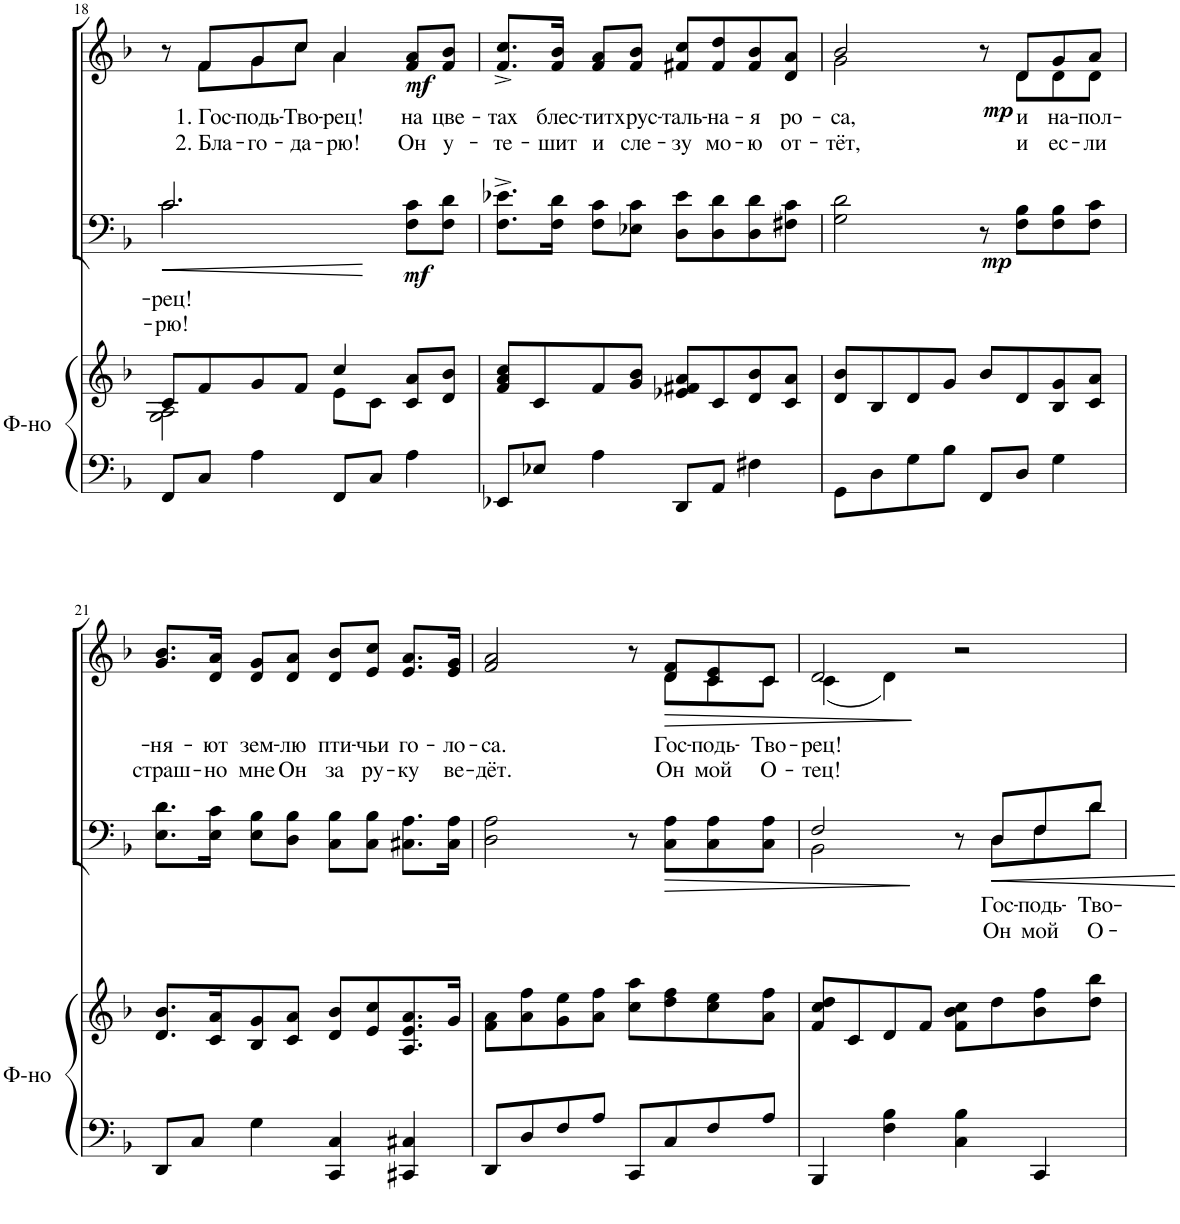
**kern	**kern	**kern	**text	**text	**text	**dynam	**kern	**text	**text	**text	**dynam
*part3	*part3	*part2	*part2	*part2	*part2	*part2	*part1	*part1	*part1	*part1	*part1
*staff4	*staff3	*staff2	*staff2	*staff2	*staff2	*staff2	*staff1	*staff1	*staff1	*staff1	*staff1
*I"Ф-но	*	*I"Бас	*	*	*	*	*I"Сопрано	*	*	*	*
!!LO:PB:g=z
*clefF4	*clefG2	*clefF4	*	*	*	*	*clefG2	*	*	*	*
*k[b-]	*k[b-]	*k[b-]	*	*	*	*	*k[b-]	*	*	*	*
*M4/4	*M4/4	*M4/4	*	*	*	*	*M4/4	*	*	*	*
=18	=18	=18	=18	=18	=18	=18	=18	=18	=18	=18	=18
*	*^	*	*	*	*	*	*	*	*	*	*
!	!	!	!	!	!LO:LY:b	!LO:LY:b	!LO:HP:b	!	!	!	!	!
*	*	*	*^	*	*	*	*	*^	*	*	*	*
8FF/L	8c/L	2G\ 2A\	2.c/	2.c\	.	-рец!	-рю!	<	8r	8ryy	.	.	.	.
!	!	!	!	!	!	!	!	!	!	!	!	!LO:LY:b	!LO:LY:b	!
8C/J	8f/	.	.	.	.	.	.	.	8f/L	8f\L	.	1. Гос-	2. Бла-	.
!	!	!	!	!	!	!	!	!	!	!	!	!LO:LY:b	!LO:LY:b	!
4A\	8g/	.	.	.	.	.	.	.	8g/	8g\	.	-подь-	-го-	.
!	!	!	!	!	!	!	!	!	!	!	!	!LO:LY:b	!LO:LY:b	!
.	8f/J	.	.	.	.	.	.	.	8cc/J	8cc\J	.	-Тво-	-да-	.
!	!	!	!	!	!	!	!	!	!	!	!	!LO:LY:b	!LO:LY:b	!
8FF/L	4cc/	8e\L	.	.	.	.	.	.	4a/	4a\	.	-рец!	-рю!	.
8C/J	.	8c\J	.	.	.	.	.	.	.	.	.	.	.	.
!	!	!	!	!	!	!	!	!LO:DY:b	!	!	!	!LO:LY:b	!LO:LY:b	!LO:DY:b
4A\	8c/ 8a/L	4ryy	8F\ 8c\L	4ryy	.	.	.	mf	8f/ 8a/L	4ryy	.	на	Он	mf
!	!	!	!	!	!	!	!	!	!	!	!	!LO:LY:b	!LO:LY:b	!
.	8d/ 8b-/J	.	8F\ 8d\J	.	.	.	.	[	8f/ 8b-/J	.	.	цве-	у-	.
*	*v	*v	*	*	*	*	*	*	*v	*v	*	*	*	*
*	*	*v	*v	*	*	*	*	*	*	*	*	*
=19	=19	=19	=19	=19	=19	=19	=19	=19	=19	=19	=19
!	!	!	!	!	!	!	!	!	!LO:LY:b	!LO:LY:b	!
8EE-X/L	8f/ 8a/ 8cc/L	8.F\^ 8.e-X\^L	.	.	.	.	8.f/^ 8.cc/^L	.	-тах	-те-	.
8E-X/J	8c/	.	.	.	.	.	.	.	.	.	.
!	!	!	!	!	!	!	!	!	!LO:LY:b	!LO:LY:b	!
.	.	16F\ 16d\Jk	.	.	.	.	16f/ 16b-/Jk	.	блес-	-шит	.
!	!	!	!	!	!	!	!	!	!LO:LY:b	!LO:LY:b	!
4A\	8f/	8F\ 8c\L	.	.	.	.	8f/ 8a/L	.	-тит	и	.
!	!	!	!	!	!	!	!	!	!LO:LY:b	!LO:LY:b	!
.	8g/ 8b-/J	8E-X\ 8c\J	.	.	.	.	8f/ 8b-/J	.	хрус-	сле-	.
!	!	!	!	!	!	!	!	!	!LO:LY:b	!LO:LY:b	!
8DD/L	8e-X/ 8f#X/ 8a/L	8D\ 8e-\L	.	.	.	.	8f#X/ 8cc/L	.	-таль-	-зу	.
!	!	!	!	!	!	!	!	!	!LO:LY:b	!LO:LY:b	!
8AA/J	8c/	8D\ 8d\	.	.	.	.	8f#/ 8dd/	.	-на-	мо-	.
!	!	!	!	!	!	!	!	!	!LO:LY:b	!LO:LY:b	!
4F#X\	8d/ 8b-/	8D\ 8d\	.	.	.	.	8f#/ 8b-/	.	-я	-ю	.
!	!	!	!	!	!	!	!	!	!LO:LY:b	!LO:LY:b	!
.	8c/ 8a/J	8F#X\ 8c\J	.	.	.	.	8d/ 8a/J	.	ро-	от-	.
=20	=20	=20	=20	=20	=20	=20	=20	=20	=20	=20	=20
!	!	!	!	!	!	!	!	!	!LO:LY:b	!LO:LY:b	!
*	*	*	*	*	*	*	*^	*	*	*	*
8GG\L	8d/ 8b-/L	2G\ 2d\	.	.	.	.	2b-/	2g\	.	-са,	-тёт,	.
8D\	8B-/	.	.	.	.	.	.	.	.	.	.	.
8G\	8d/	.	.	.	.	.	.	.	.	.	.	.
8B-\J	8g/J	.	.	.	.	.	.	.	.	.	.	.
!	!	!	!	!	!	!LO:DY:b	!	!	!	!	!	!LO:DY:b
8FF/L	8b-/L	8r	.	.	.	mp	8r	8ryy	.	.	.	mp
!	!	!	!	!	!	!	!	!	!	!LO:LY:b	!LO:LY:b	!
8D/J	8d/	8F\ 8B-\L	.	.	.	.	8d/L	8d\L	.	и	и	.
!	!	!	!	!	!	!	!	!	!	!LO:LY:b	!LO:LY:b	!
4G\	8B-/ 8g/	8F\ 8B-\	.	.	.	.	8g/	8d\	.	на-	ес-	.
!	!	!	!	!	!	!	!	!	!	!LO:LY:b	!LO:LY:b	!
.	8c/ 8a/J	8F\ 8c\J	.	.	.	.	8a/J	8d\J	.	-пол-	-ли	.
!!LO:LB:g=z
=21	=21	=21	=21	=21	=21	=21	=21	=21	=21	=21	=21	=21
!	!	!	!	!	!	!	!	!	!	!LO:LY:b	!LO:LY:b	!
*	*	*	*	*	*	*	*v	*v	*	*	*	*
8DD/L	8.d/ 8.b-/L	8.E\ 8.d\L	.	.	.	.	8.g/ 8.b-/L	.	-ня-	страш-	.
8C/J	.	.	.	.	.	.	.	.	.	.	.
!	!	!	!	!	!	!	!	!	!LO:LY:b	!LO:LY:b	!
.	16c/ 16a/K	16E\ 16c\Jk	.	.	.	.	16d/ 16a/Jk	.	-ют	-но	.
!	!	!	!	!	!	!	!	!	!LO:LY:b	!LO:LY:b	!
4G\	8B-/ 8g/	8E\ 8B-\L	.	.	.	.	8d/ 8g/L	.	зем-	мне	.
!	!	!	!	!	!	!	!	!	!LO:LY:b	!LO:LY:b	!
.	8c/ 8a/J	8D\ 8B-\J	.	.	.	.	8d/ 8a/J	.	-лю	Он	.
!	!	!	!	!	!	!	!	!	!LO:LY:b	!LO:LY:b	!
4CC/ 4C/	8d/ 8b-/L	8C\ 8B-\L	.	.	.	.	8d/ 8b-/L	.	пти-	за	.
!	!	!	!	!	!	!	!	!	!LO:LY:b	!LO:LY:b	!
.	8e/ 8cc/	8C\ 8B-\J	.	.	.	.	8e/ 8cc/J	.	-чьи	ру-	.
!	!	!	!	!	!	!	!	!	!LO:LY:b	!LO:LY:b	!
4CC#X/ 4C#X/	8.A/ 8.e/ 8.a/	8.C#X\ 8.A\L	.	.	.	.	8.e/ 8.a/L	.	го-	-ку	.
!	!	!	!	!	!	!	!	!	!LO:LY:b	!LO:LY:b	!
.	16g/Jk	16C#\ 16A\Jk	.	.	.	.	16e/ 16g/Jk	.	-ло-	ве-	.
=22	=22	=22	=22	=22	=22	=22	=22	=22	=22	=22	=22
!	!	!	!	!	!	!	!	!	!LO:LY:b	!LO:LY:b	!
*	*	*	*	*	*	*	*^	*	*	*	*
8DD/L	8f\ 8a\L	2D\ 2A\	.	.	.	.	2f/ 2a/	8ryy	.	-са.	-дёт.	.
*	*	*	*	*	*	*	*v	*v	*	*	*	*
8D/	8a\ 8ff\	.	.	.	.	.	.	.	.	.	.
8F/	8g\ 8ee\	.	.	.	.	.	.	.	.	.	.
8A/J	8a\ 8ff\J	.	.	.	.	.	.	.	.	.	.
8CC/L	8cc\ 8aa\L	8r	.	.	.	.	8r	.	.	.	.
!	!	!	!	!	!	!LO:HP:b	!	!	!LO:LY:b	!LO:LY:b	!LO:HP:b
*	*	*	*	*	*	*	*^	*	*	*	*
8C/	8dd\ 8ff\	8C\ 8A\L	.	.	.	>	8d/ 8f/L	8d\L	.	Гос-	Он	>
!	!	!	!	!	!	!	!	!	!	!LO:LY:b	!LO:LY:b	!
8F/	8cc\ 8ee\	8C\ 8A\	.	.	.	.	8c/ 8e/	8c\	.	-подь-	мой	.
!	!	!	!	!	!	!	!	!	!	!LO:LY:b	!LO:LY:b	!
8A/J	8a\ 8ff\J	8C\ 8A\J	.	.	.	.	8c/J	8c\J	.	-Тво-	О-	.
=23	=23	=23	=23	=23	=23	=23	=23	=23	=23	=23	=23	=23
*	*	*^	*	*	*	*	*	*	*	*	*	*
!	!	!	!	!	!	!	!	!	!	!	!LO:LY:b	!LO:LY:b	!
4BBB-/	8f/ 8cc/ 8dd/L	2F/	2BB-\	.	.	.	.	2d/	(4c\	.	-рец!	-тец!	.
.	8c/	.	.	.	.	.	.	.	.	.	.	.	.
4F\ 4B-\	8d/	.	.	.	.	.	.	.	4d\)	.	.	.	.
.	8f/J	.	.	.	.	.	.	.	.	.	.	.	.
4C\ 4B-\	8f\ 8b-\ 8cc\L	8r	8ryy	.	.	.	]	2r	2ryy	.	.	.	]
!	!	!	!	!LO:LY:b	!LO:LY:b	!	!LO:HP:b	!	!	!	!	!	!
.	8dd\	8D/L	8D\L	Гос-	Он	.	<	.	.	.	.	.	.
!	!	!	!	!LO:LY:b	!LO:LY:b	!	!	!	!	!	!	!	!
4CC/	8b-\ 8ff\	8F/	8F\	-подь-	мой	.	.	.	.	.	.	.	.
!	!	!	!	!LO:LY:b	!LO:LY:b	!	!	!	!	!	!	!	!
.	8dd\ 8bb-\J	8d/J	8d\J	-Тво-	О-	.	.	.	.	.	.	.	.
*	*	*v	*v	*	*	*	*	*	*	*	*	*	*
*	*	*	*	*	*	*	*v	*v	*	*	*	*
.	.	.	.	.	.	[	.	.	.	.	.
=	=	=	=	=	=	=	=	=	=	=	=
*-	*-	*-	*-	*-	*-	*-	*-	*-	*-	*-	*-
